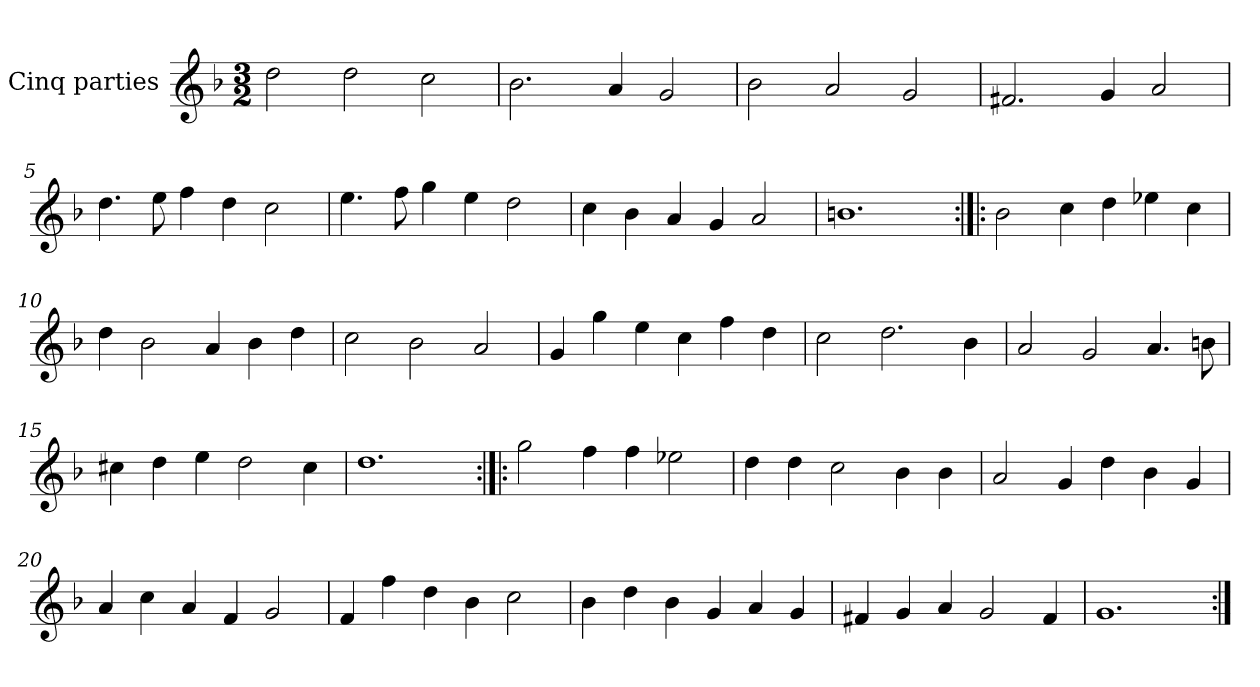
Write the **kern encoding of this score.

**kern
*part1
*staff1
*I"Cinq parties
*clefG2
*k[b-]
*M3/2
*MM180
=1
2dd\
2dd\
2cc\
=2
2.b-\
4a/
2g/
=3
2b-\
2a/
2g/
=4
2.f#X/
4g/
2a/
=5
4.dd\
8ee\
4ff\
4dd\
2cc\
=6
4.ee\
8ff\
4gg\
4ee\
2dd\
=7
4cc\
4b-\
4a/
4g/
2a/
=8
1.bn
=9:|!|:
2b-\
4cc\
4dd\
4ee-X\
4cc\
=10
4dd\
2b-\
4a/
4b-\
4dd\
=11
2cc\
2b-\
2a/
=12
4g/
4gg\
4ee\
4cc\
4ff\
4dd\
=13
2cc\
2.dd\
4b-\
=14
2a/
2g/
4.a/
8bn\
=15
4cc#X\
4dd\
4ee\
2dd\
4cc#\
=16
1.dd
=17:|!|:
2gg\
4ff\
4ff\
2ee-X\
=18
4dd\
4dd\
2cc\
4b-\
4b-\
=19
2a/
4g/
4dd\
4b-\
4g/
=20
4a/
4cc\
4a/
4f/
2g/
=21
4f/
4ff\
4dd\
4b-\
2cc\
=22
4b-\
4dd\
4b-\
4g/
4a/
4g/
=23
4f#X/
4g/
4a/
2g/
4f#/
=24
1.g
=:|!
*-
